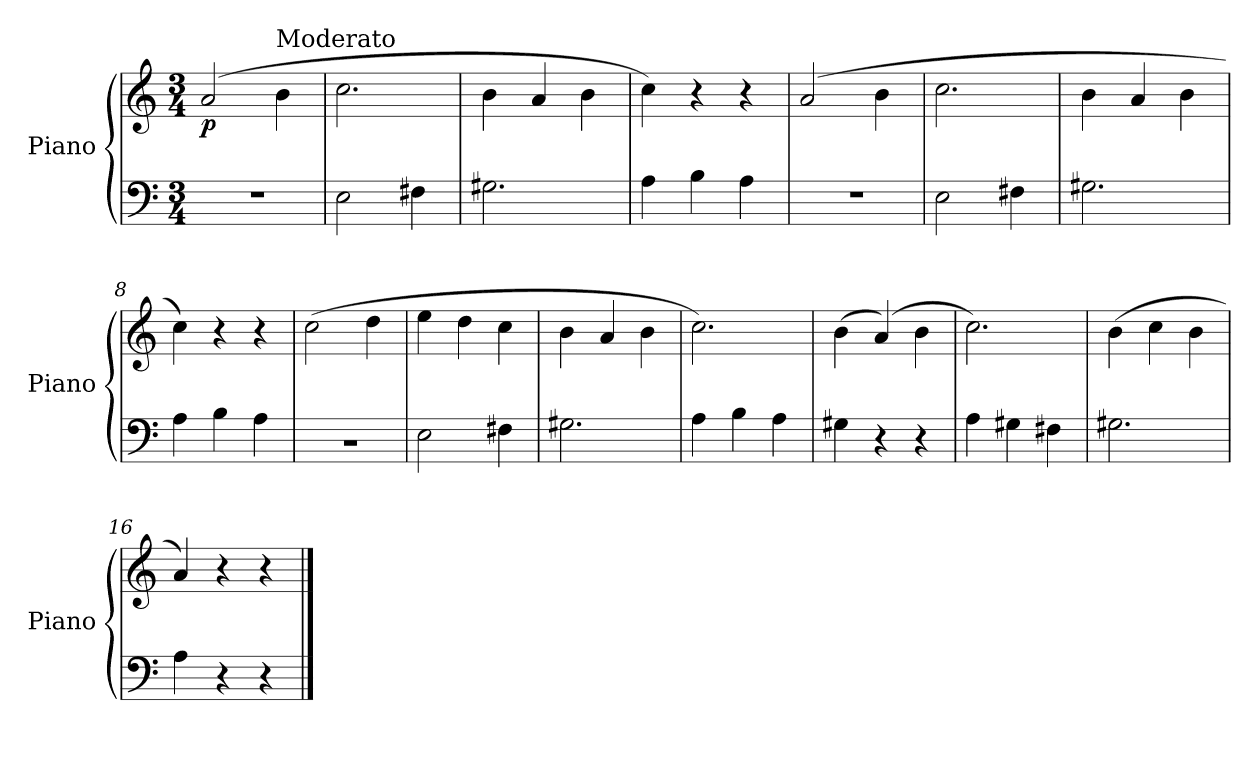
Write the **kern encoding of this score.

**kern	**kern	**dynam
*part1	*part1	*part1
*staff2	*staff1	*staff1/2
*I"Piano	*	*
*I'Piano	*	*
*clefF4	*clefG2	*
*M3/4	*M3/4	*
=1	=1	=1
!	!	!LO:DY:b
2.rF	(>2a/	p
*	*MM96	*
!	!LO:TX:a:t=Moderato	!
.	4b\	.
=2	=2	=2
2E\	2.cc\	.
4F#X\	.	.
=3	=3	=3
2.G#X\	4b\	.
.	4a/	.
.	4b\	.
=4	=4	=4
4A\	4cc\)	.
4B\	4r	.
4A\	4r	.
=5	=5	=5
2.rF	(>2a/	.
.	4b\	.
=6	=6	=6
2E\	2.cc\	.
4F#X\	.	.
=7	=7	=7
2.G#X\	4b\	.
.	4a/	.
.	4b\	.
=8	=8	=8
4A\	4cc\)	.
4B\	4r	.
4A\	4r	.
!!LO:LB:g=z
=9	=9	=9
2.rE	(>2cc\	.
.	4dd\	.
=10	=10	=10
2E\	4ee\	.
.	4dd\	.
4F#X\	4cc\	.
=11	=11	=11
2.G#X\	4b\	.
.	4a/	.
.	4b\	.
=12	=12	=12
4A\	2.cc\)	.
4B\	.	.
4A\	.	.
=13	=13	=13
4G#X\	(>4b\	.
4rC	(>4a/)	.
4rC	4b\	.
=14	=14	=14
4A\	2.cc\)	.
4G#X\	.	.
4F#X\	.	.
=15	=15	=15
2.G#X\	(>4b\	.
.	4cc\	.
.	4b\	.
=16	=16	=16
4A\	4a/)	.
4rC	4r	.
4r	4r	.
==	==	==
*-	*-	*-
